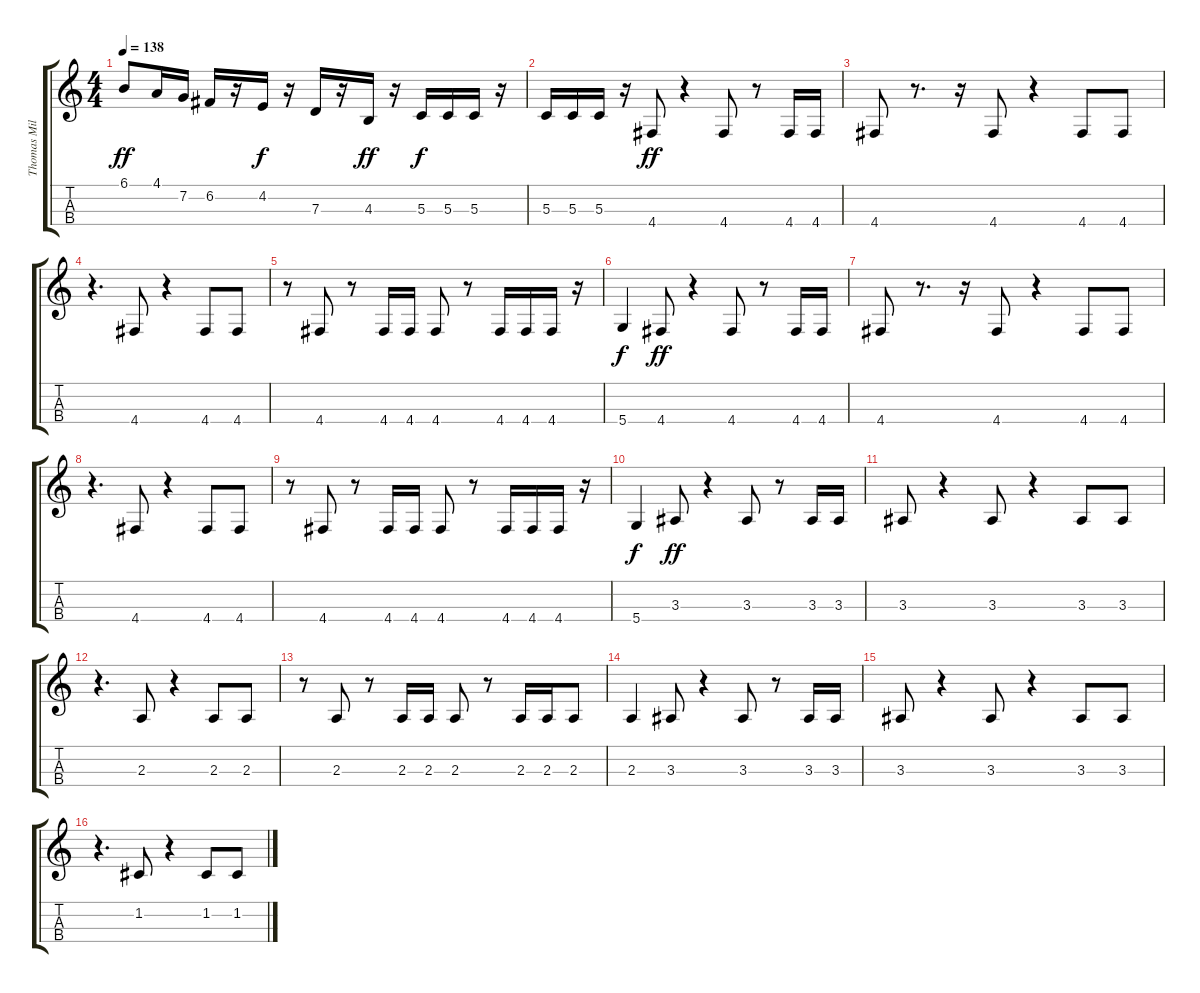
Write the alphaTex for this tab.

\track ("Thomas Miller" "Thomas Mil") {instrument electricbassfinger}
\staff {score tabs}
\tuning (F3 C3 G2 D2) {hide}
\ts (4 4)
\tempo 138
\clef g2
\ks c
6.1.8{dy ff} 4.1.16 7.2.16 6.2.16 r.16 4.2.16{dy f} r.16 7.3.16 r.16 4.3.16{dy ff} r.16 5.3.16{dy f} 5.3.16 5.3.16 r.16 |
5.3.16 5.3.16 5.3.16 r.16 4.4.8{dy ff} r.4 4.4.8 r.8 4.4.16 4.4.16 |
4.4.8 r.8{d} r.16 4.4.8 r.4 4.4.8 4.4.8 |
r.4{d} 4.4.8 r.4 4.4.8 4.4.8 |
r.8 4.4.8 r.8 4.4.16 4.4.16 4.4.8 r.8 4.4.16 4.4.16 4.4.16 r.16 |
5.4.4{dy f} 4.4.8{dy ff} r.4 4.4.8 r.8 4.4.16 4.4.16 |
4.4.8 r.8{d} r.16 4.4.8 r.4 4.4.8 4.4.8 |
r.4{d} 4.4.8 r.4 4.4.8 4.4.8 |
r.8 4.4.8 r.8 4.4.16 4.4.16 4.4.8 r.8 4.4.16 4.4.16 4.4.16 r.16 |
5.4.4{dy f} 3.3.8{dy ff} r.4 3.3.8 r.8 3.3.16 3.3.16 |
3.3.8 r.4 3.3.8 r.4 3.3.8 3.3.8 |
r.4{d} 2.3.8 r.4 2.3.8 2.3.8 |
r.8 2.3.8 r.8 2.3.16 2.3.16 2.3.8 r.8 2.3.16 2.3.16 2.3.8 |
2.3.4 3.3.8 r.4 3.3.8 r.8 3.3.16 3.3.16 |
3.3.8 r.4 3.3.8 r.4 3.3.8 3.3.8 |
r.4{d} 1.2.8 r.4 1.2.8 1.2.8
